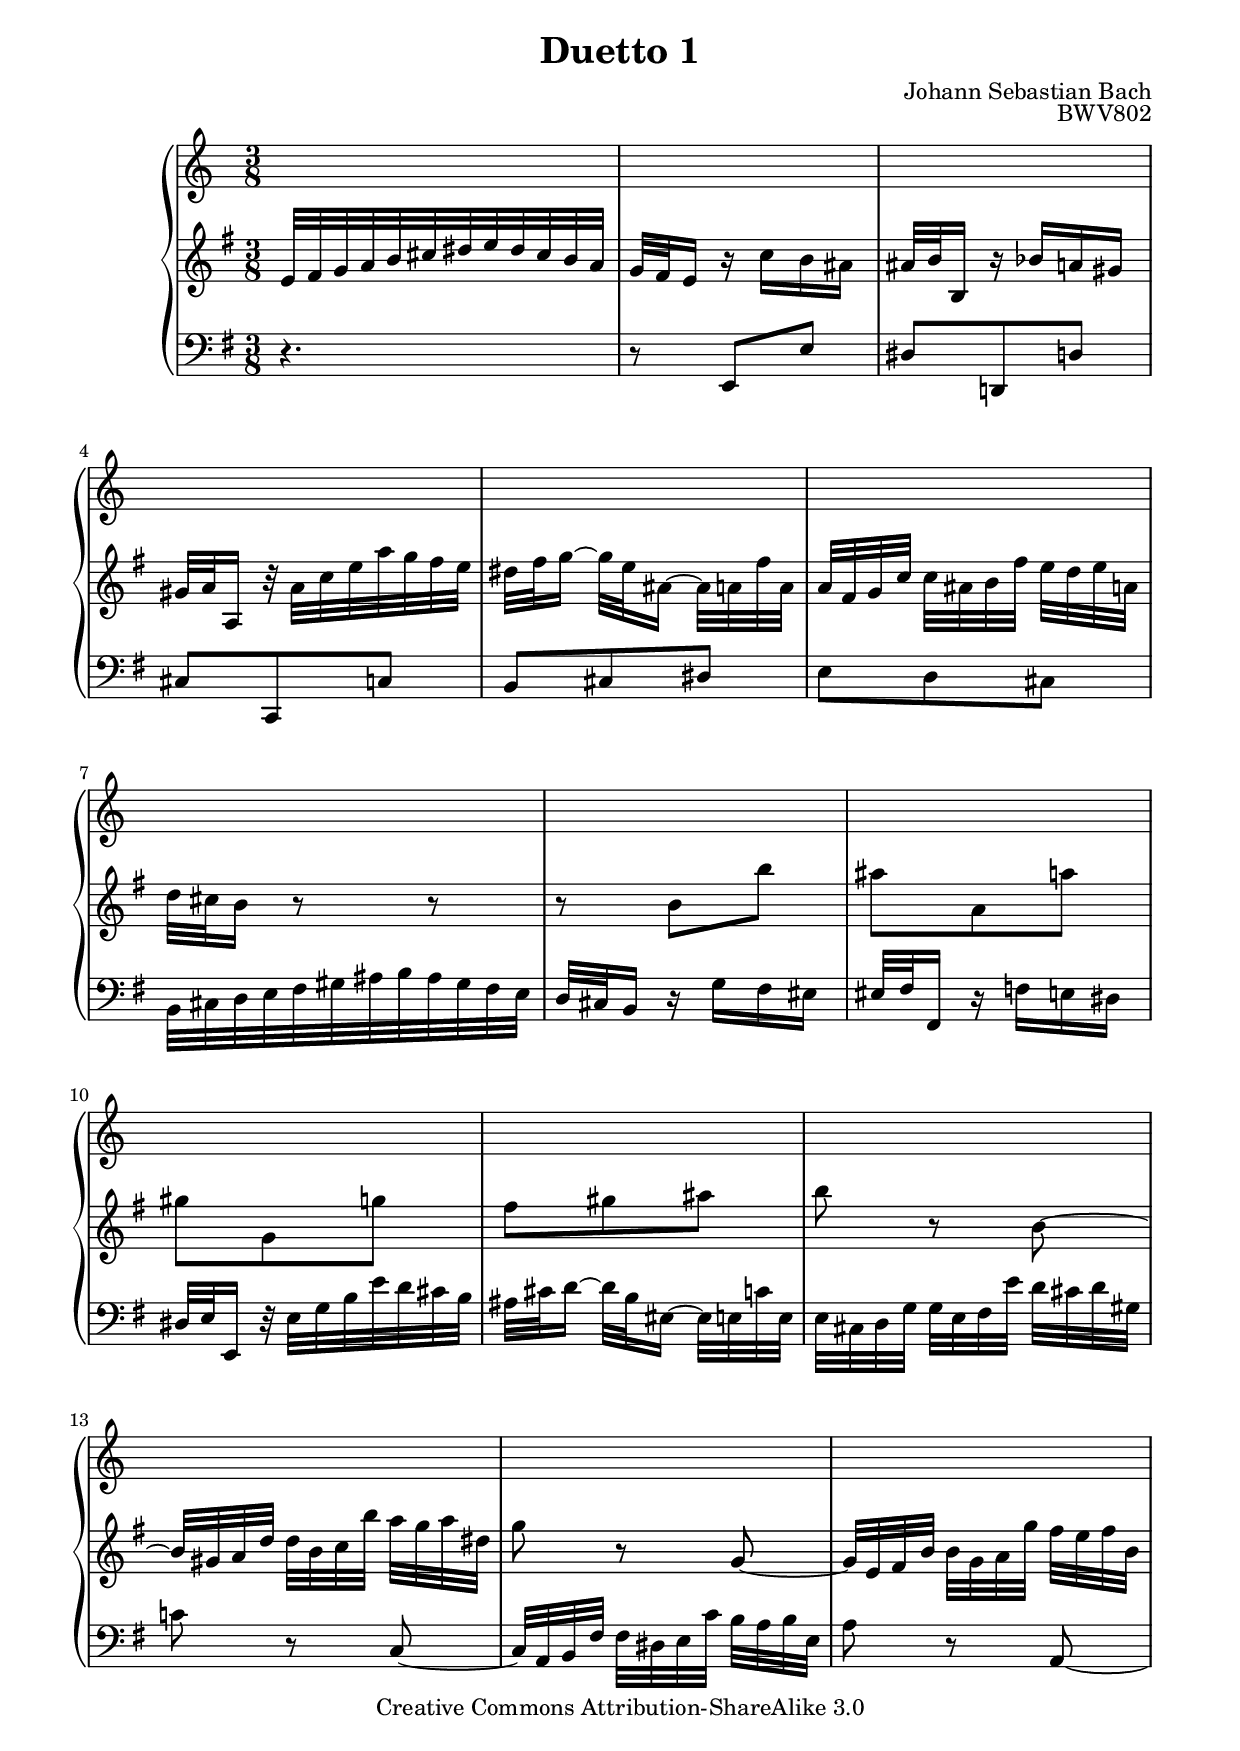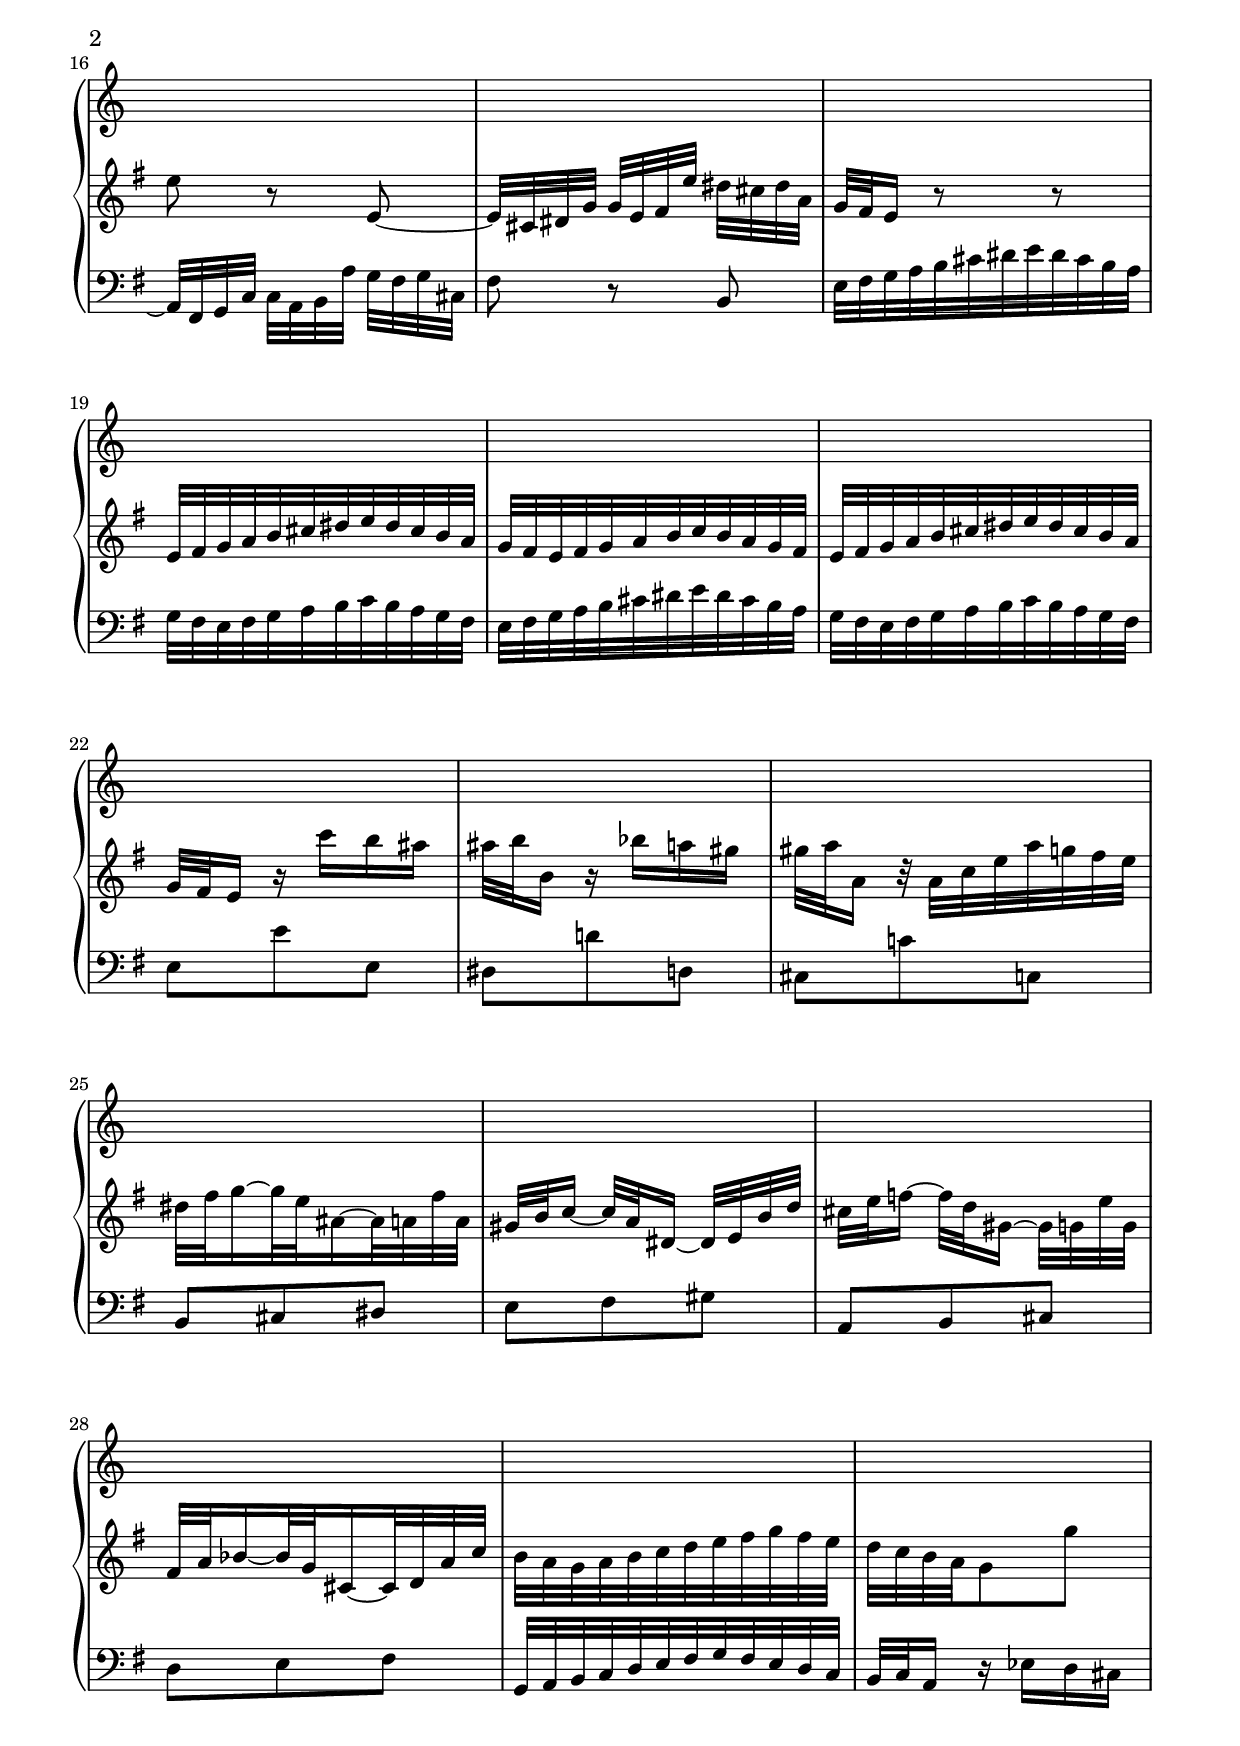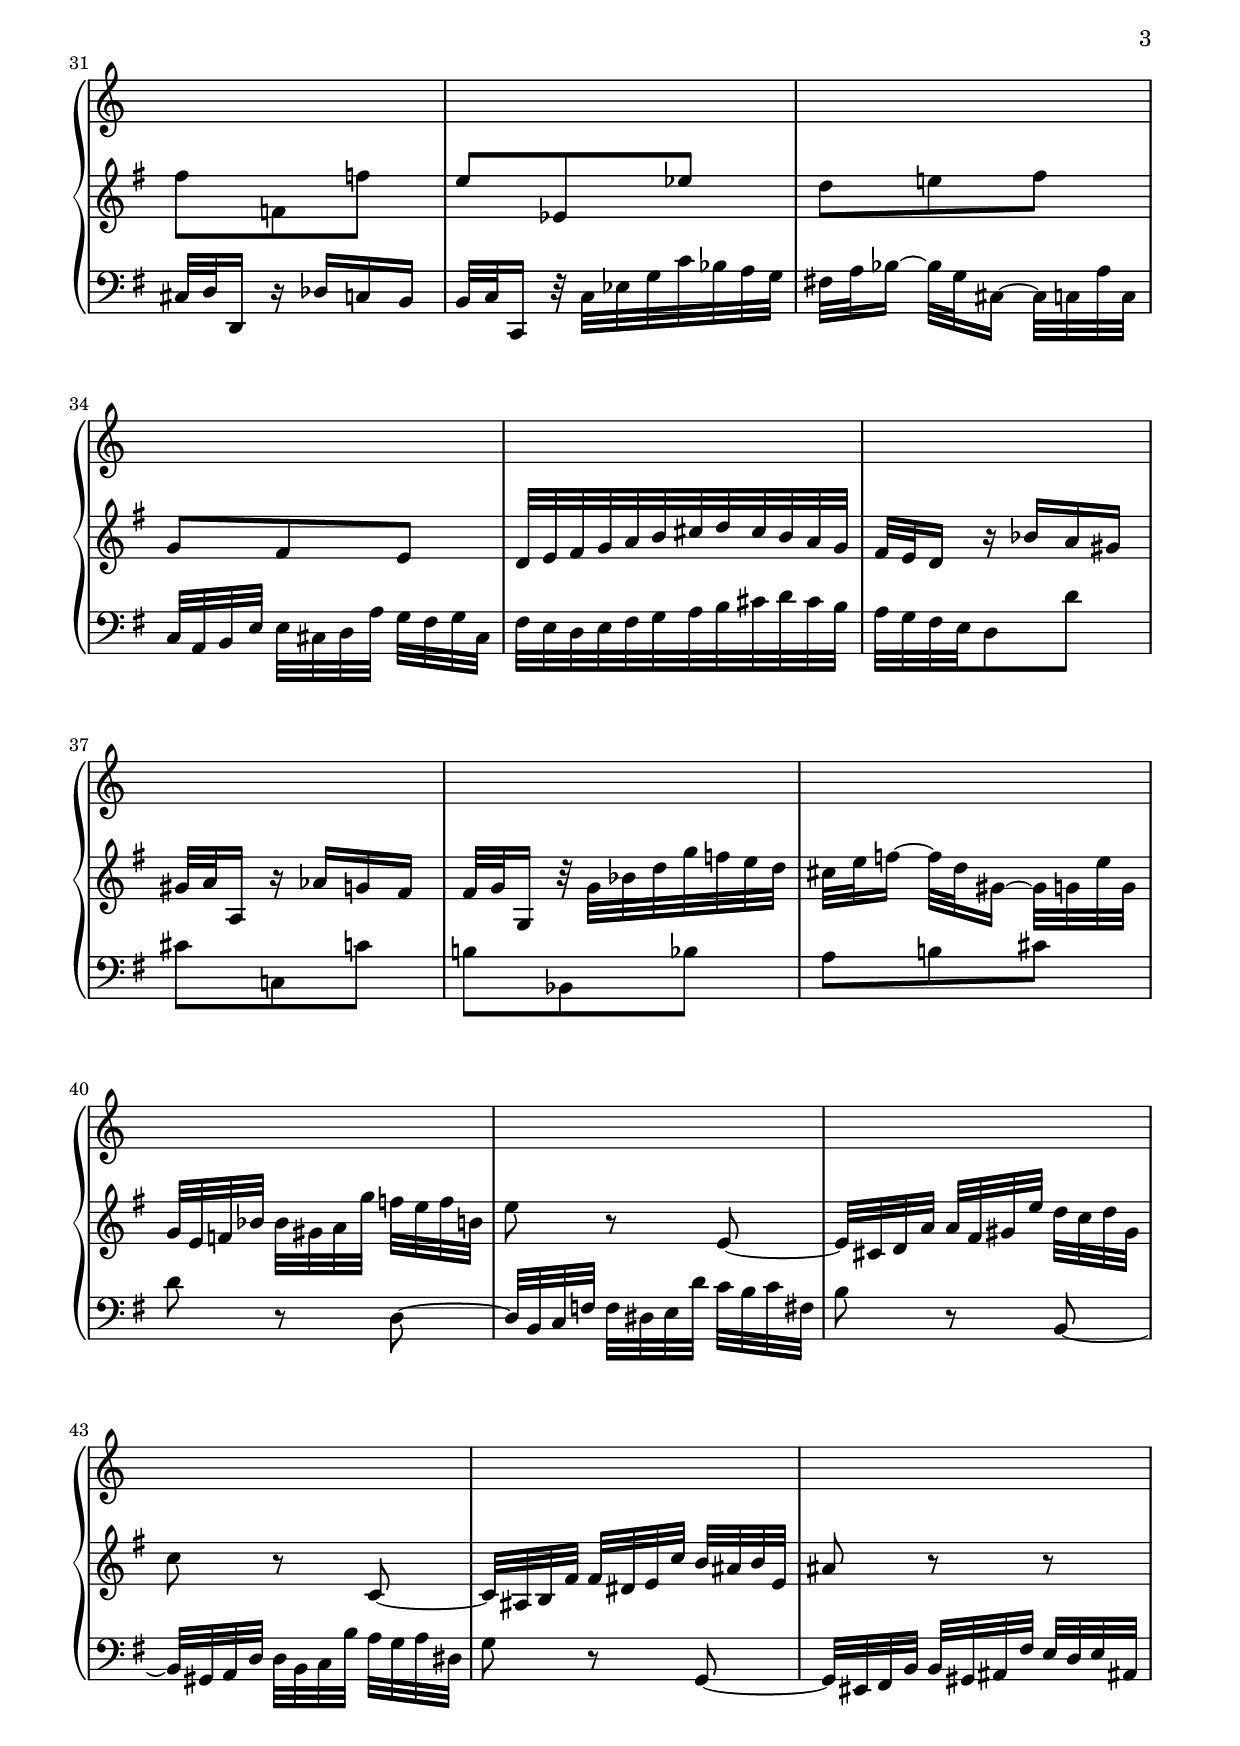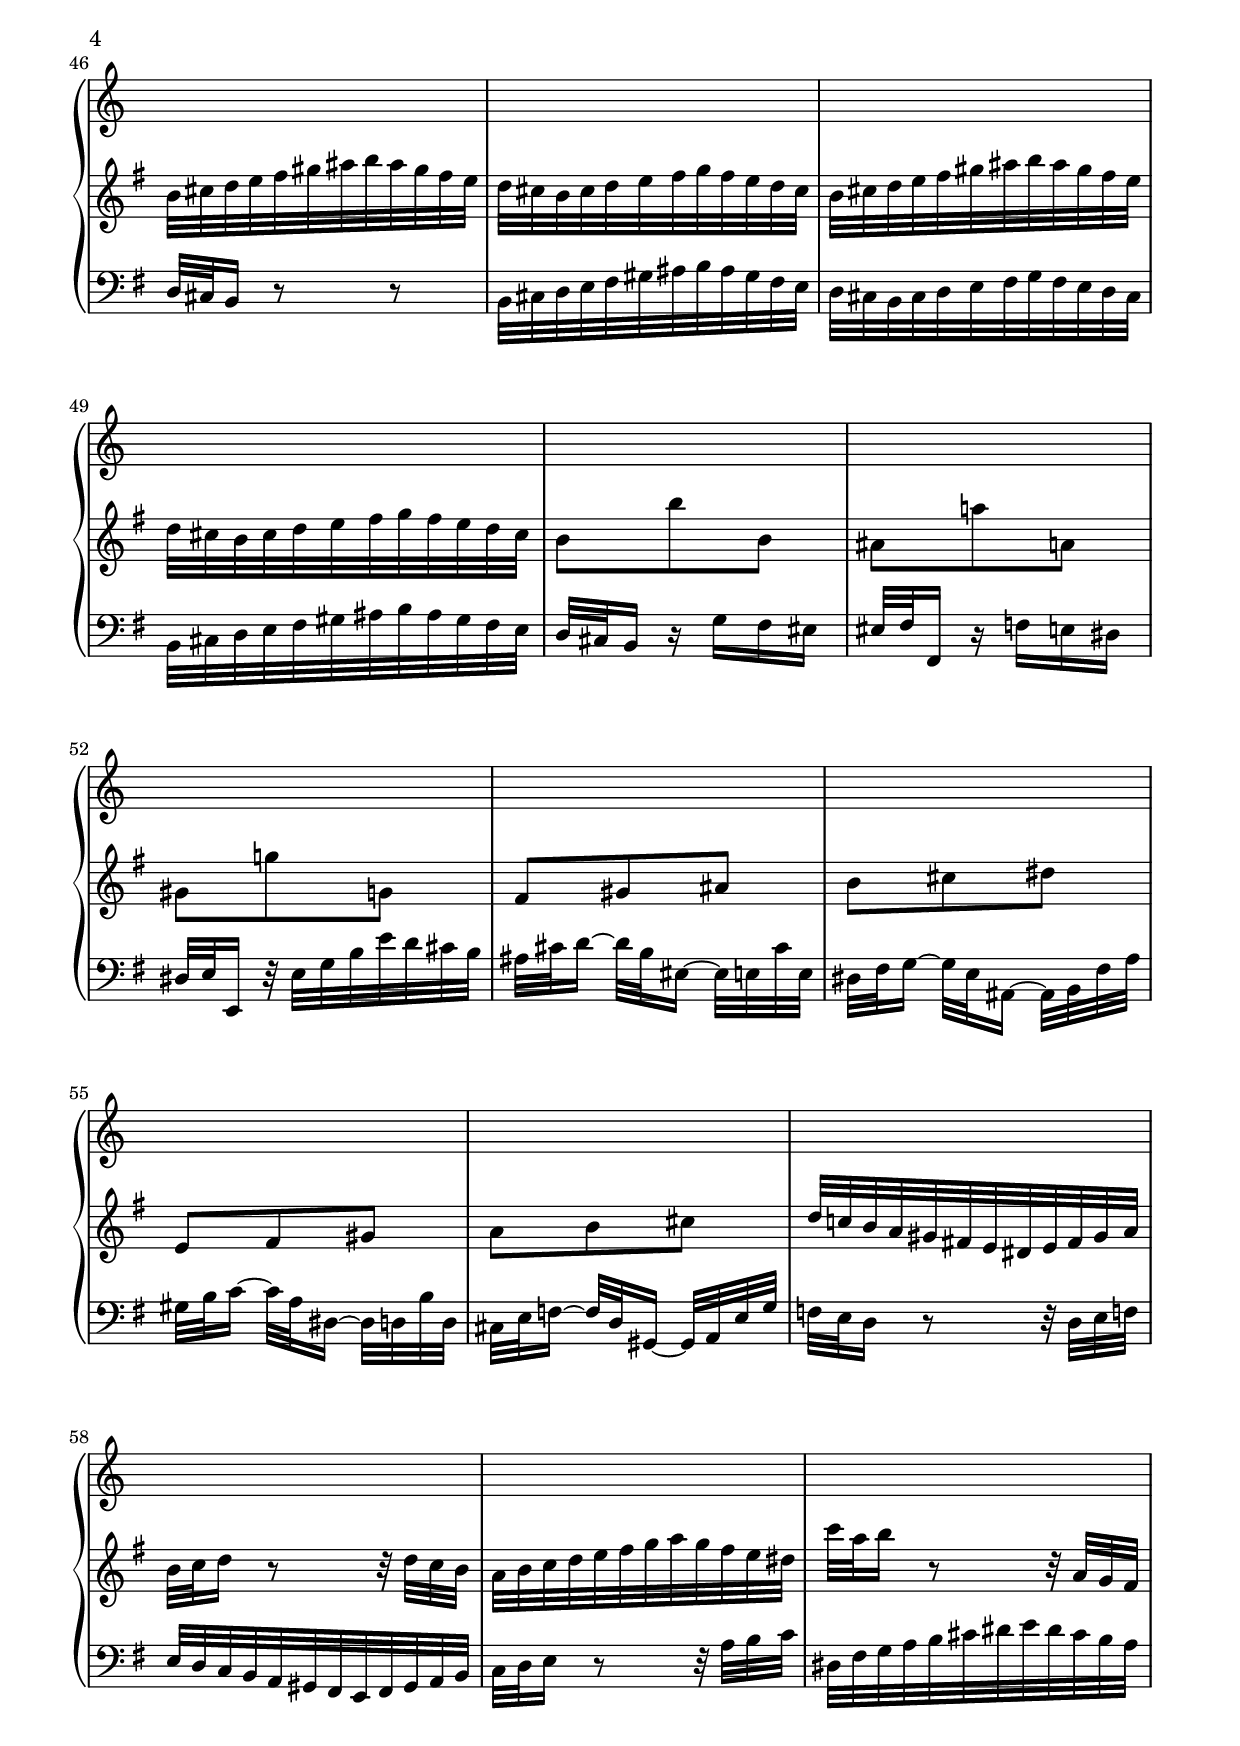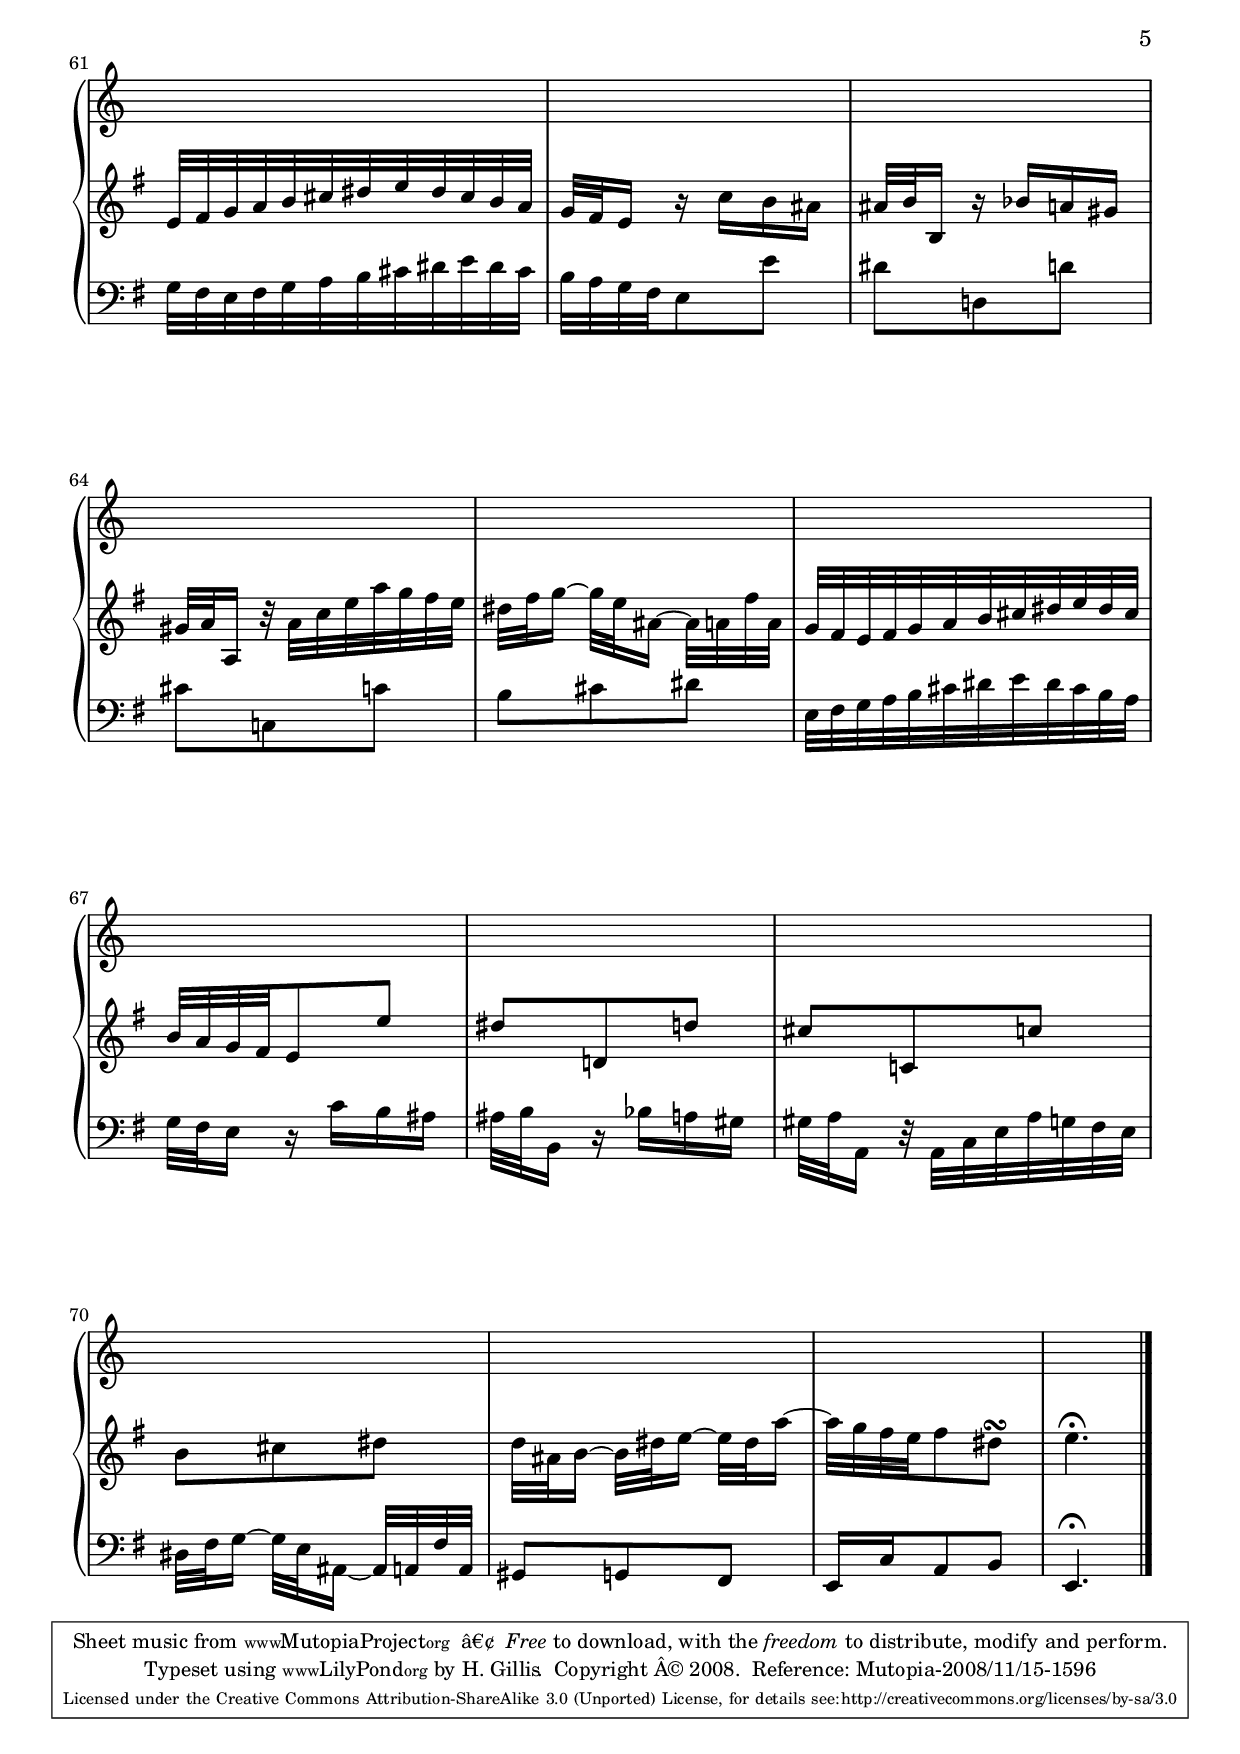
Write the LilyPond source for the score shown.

% Created on Mon Oct 13 17:48:35 PDT 2008
\version "2.11.63"

\header {
	title = "Duetto 1"
	composer = "Johann Sebastian Bach"
	opus = "BWV802"
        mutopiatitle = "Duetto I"
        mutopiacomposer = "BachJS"
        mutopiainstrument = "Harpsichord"
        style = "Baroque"
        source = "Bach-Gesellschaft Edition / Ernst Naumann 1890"
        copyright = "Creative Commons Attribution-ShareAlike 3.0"
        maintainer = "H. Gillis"
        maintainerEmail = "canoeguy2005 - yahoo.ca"
	
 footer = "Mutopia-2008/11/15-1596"
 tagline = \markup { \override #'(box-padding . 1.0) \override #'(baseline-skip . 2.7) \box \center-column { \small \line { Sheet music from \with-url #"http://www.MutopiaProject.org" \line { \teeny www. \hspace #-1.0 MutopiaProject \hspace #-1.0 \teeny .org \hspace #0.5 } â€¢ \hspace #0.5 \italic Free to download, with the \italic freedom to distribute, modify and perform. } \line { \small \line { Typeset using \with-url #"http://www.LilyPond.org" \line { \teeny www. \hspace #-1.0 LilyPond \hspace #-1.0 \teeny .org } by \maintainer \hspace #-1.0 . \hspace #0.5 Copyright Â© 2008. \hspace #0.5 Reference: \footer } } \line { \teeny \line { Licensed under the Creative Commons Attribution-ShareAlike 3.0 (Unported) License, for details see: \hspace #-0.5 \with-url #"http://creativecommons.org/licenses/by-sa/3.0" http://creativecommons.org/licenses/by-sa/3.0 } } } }
}

\include "english.ly"


staffHarpsichord = \new PianoStaff {
	\set PianoStaff.midiInstrument = #"harpsichord"
	\set PianoStaff.instrumentName = #""
		\time 3/8
					\override Score.MetronomeMark #'stencil = ##f
			\tempo 8 = 60 
			<<
		\context Staff = "RH" {  % Right hand 
			\clef treble
			\key e \minor
			\relative c' {e32 fs g a b cs ds e ds cs b a|%Page1
				g32 fs e16 r16 c'16 b as| 
				as32 b b,16 r16 bf' a gs| 
				gs32 a a,16 r32 a' c e a g fs e|
				ds [fs g16~] g32 [e as,16~] as32 a! fs' a,|
				a [fs g c] c [as b fs'] e [d e a,]|
				d32 cs b16 r8 r8 |
				r8 b8 b'|
				as a, a'|
				gs g, g'|
				fs gs as |
				b r8 b,~|
				b32 [gs a d] d [b c b'] a [g a ds,]|
				g8 r8 g,~|
				g32 [e fs b] b [g a g'] fs [e fs b,]|
				
				%page2
				e8 r8 e,~|
				e32 [cs ds g] g [e fs e'] ds [cs ds a]|%bar17
				g fs e16 r8 r8 |
				e32 fs g a b cs ds e ds cs b a |
				g fs e fs g a b c b a g fs|
				e fs g a b cs ds e ds cs b a|
				g fs e16 r16 c'' b as|
				as32 b b,16 r16 bf' a gs|
				gs32 a a,16 r32 a c e a g fs e|
				ds fs g16~ g32 e as,16~ as32 a fs' a,|
				gs [b c16~] c32 [a ds,16~] ds32 [e b' d]|
				cs [e f16~] f32 [d gs,16~] gs32 [g e' g,]|%bar27
				fs a bf16~ bf32 g cs,16~ cs32 d a' c|
				b a g a b c d e fs g fs e |
				d c b a g8 g'8|
				fs f, f'|
				
				%page3
				e8 ef, ef'|
				d e! fs |
				g, fs e|
				d32 e fs g a b cs d cs b a g|
				fs e d16 r16 bf' a gs|
				gs32 a a,16 r16 af'16 g fs|
				fs32 g g,16 r32 g'32 bf d g f e d|
				cs [e f16~] f32 [d gs,16~] gs32 g e' g,|%bar39
				g [e f bf] bf [gs a g'] f [e f b,]|
				e8 r8 e,~|
				e32 [cs d a'] a [fs gs e'] d [c d gs,]|
				c8 r8 c,~|
				c32 [as b fs'] fs [ds e c'] b [as b e,]|
				as8 r8 r8 |
				b32 cs d e fs gs as b as gs fs e|
				
				%page4
				d cs b cs d e fs g fs e d cs |%bar47
				b cs d e fs gs as b as gs fs e|
				d cs b cs d e fs g fs e d cs|
				b8 b' b,|
				as a'! a,|
				gs g'! g,|
				fs gs as |
				b cs ds |
				e, fs gs |
				a b cs |
				d32 c! b a gs fs! e ds e fs gs a|%bar57
				b c d16 r8 r32 d32 c b|
				a b c d e fs g a g fs e ds |
				c'a b16 r8 r32 a,32 g fs|%bar60
				e fs g a b cs ds e ds cs b a|
				g fs e16 r16 c'16 b as|
				as32 b b,16 r16 bf' a gs| 
				gs32 a a,16 r32 a' c e a g fs e|
				ds [fs g16~] g32 [e as,16~] as32 a fs' a,|
				g fs e fs g a b cs ds e ds cs|
				b a g fs e8 e'|
				ds d,! d'|
				cs c,! c' | 
				b cs ds~|
				d32 [as b16~] b32 [ds e16~] e32 ds a'16~ |
				a32 g fs e fs8 ds-\turn|
				e4.\fermata
				\bar "|."

			}
		}
		\context Staff = "LH" {  % Left hand 			
			\clef bass
			\key e \minor
			\relative c {r4.|
				r8 e,8 e'|
				ds8 d,! d'|
				cs8 c, c'|
				b cs ds |%bar5
				e d cs|
				b32 cs d e fs gs as b as gs fs e|
				d cs b16 r16 g'16 fs es|
				es32 fs fs,16 r16 f'16 e! ds|
				ds32 e e,16 r32 e'32 g b e d cs b|%bar10
				as32 [cs d16~] d32 [b es,16~] es32 e c' e,|
				e32 [cs d g] g [e fs e'] d [cs d gs,]|
				c!8 r8 c,~|
				c32 [a b fs'] fs [ds e c'] b a b e, |
				a8 r8 a,~|%bar15
				
				%page2
				a32 [fs g c] c [a b a'] g fs g cs,|%bar16
				fs8 r8 b,8|
				e32 fs g a b cs ds e ds cs b a|
				g fs e fs g a b c b a g fs |
				e fs g a b cs ds e ds cs b a|%bar20
				g fs e fs g a b c b a g fs|
				e8 e' e,
				|ds d'! d,|
				cs c'! c,|
				b cs ds|%bar25
				e fs gs|
				a, b cs |d e fs|
				g,32 a b c d e fs g fs e d c
				|b c a16 r16 ef'16 d cs
				| cs32 d d,16 r16 df'16 c b|%bar30
				
				%Page 3
				b32 c c,16 r32 c'32 ef g c bf a g|
				fs! [a bf16~] bf32 [g cs,16~] cs32 c a' c,|
				c [a b e] e [cs d a'] g [fs g cs,]|
				fs32 e d e fs g a b cs d cs b|
				a g fs e d8 d'8|%bar35
				cs c,! c'|
				b!8 bf, bf'|
				a b! cs |
				d r8 d,8~|
				d32 [b c f] f [ds e d'] c [b c fs,]|%bar40
				b8 r8 b,~ |
				b32 [gs a d] d [b c b'] a [g a ds,]|
				g8 r8 g,~|
				g32 [es fs b] b [gs as fs'] e [d e as,!]|
				d cs b16 r8 r8|%bar45
				
				%page4
				b32 cs d e fs gs as b as gs fs e|
				d cs b cs d e fs g fs e d cs |
				b cs d e fs gs as b as gs fs e| 
				d cs b16 r16 g'16 fs es|
				es32 fs fs,16 r16 f'! e ds|%bar50
				ds32 e e,16 r32 e' g b e d cs b|
				as [cs d16~] d32 [b es,16~] es32 e cs' e,|
				ds [fs g16~] g32 [e as,16~] as32 b fs' a|
				gs32 [b c16~] c32 [a ds,16~] ds32 d b' d,|
				cs [e f16~] f32 [d gs,16~] gs32 a e' g| %bar55
				f e d16 r8 r32 d e f!| 
				e d c b a gs fs e fs gs a b|
				c d e16 r8 r32 a b c|
				ds, fs g a b cs ds e ds cs b a|
				g fs e fs g a b cs ds e ds cs |%bar60
				b a g fs e8 e'|
				ds d,! d'|
				cs c,! c'|
				b cs ds |
				e,32 fs g a b cs ds e ds cs b a |%bar65
				g fs e16 r16 c'16 b as|
				as32 b b,16 r16 bf' a gs|
				gs32 a a,16 r32 a c e a g fs e|
				ds [fs g16~] g32 [e as,16~] as32 a fs' a,|
				gs8 g fs |%bar70
				e16 c' a8 b|
				e,4.\fermata
				\bar "|."

			}
		}
	>>
}



\score {
	<<
		\staffHarpsichord
	>>
	
	\midi {
	}

	\layout  {
		page-count=3
	}
}

\paper {
    page-top-space = #0.0
    %indent = 0.0
    line-width = 18.0\cm
    ragged-bottom = ##f
    ragged-last-bottom = ##f
}

